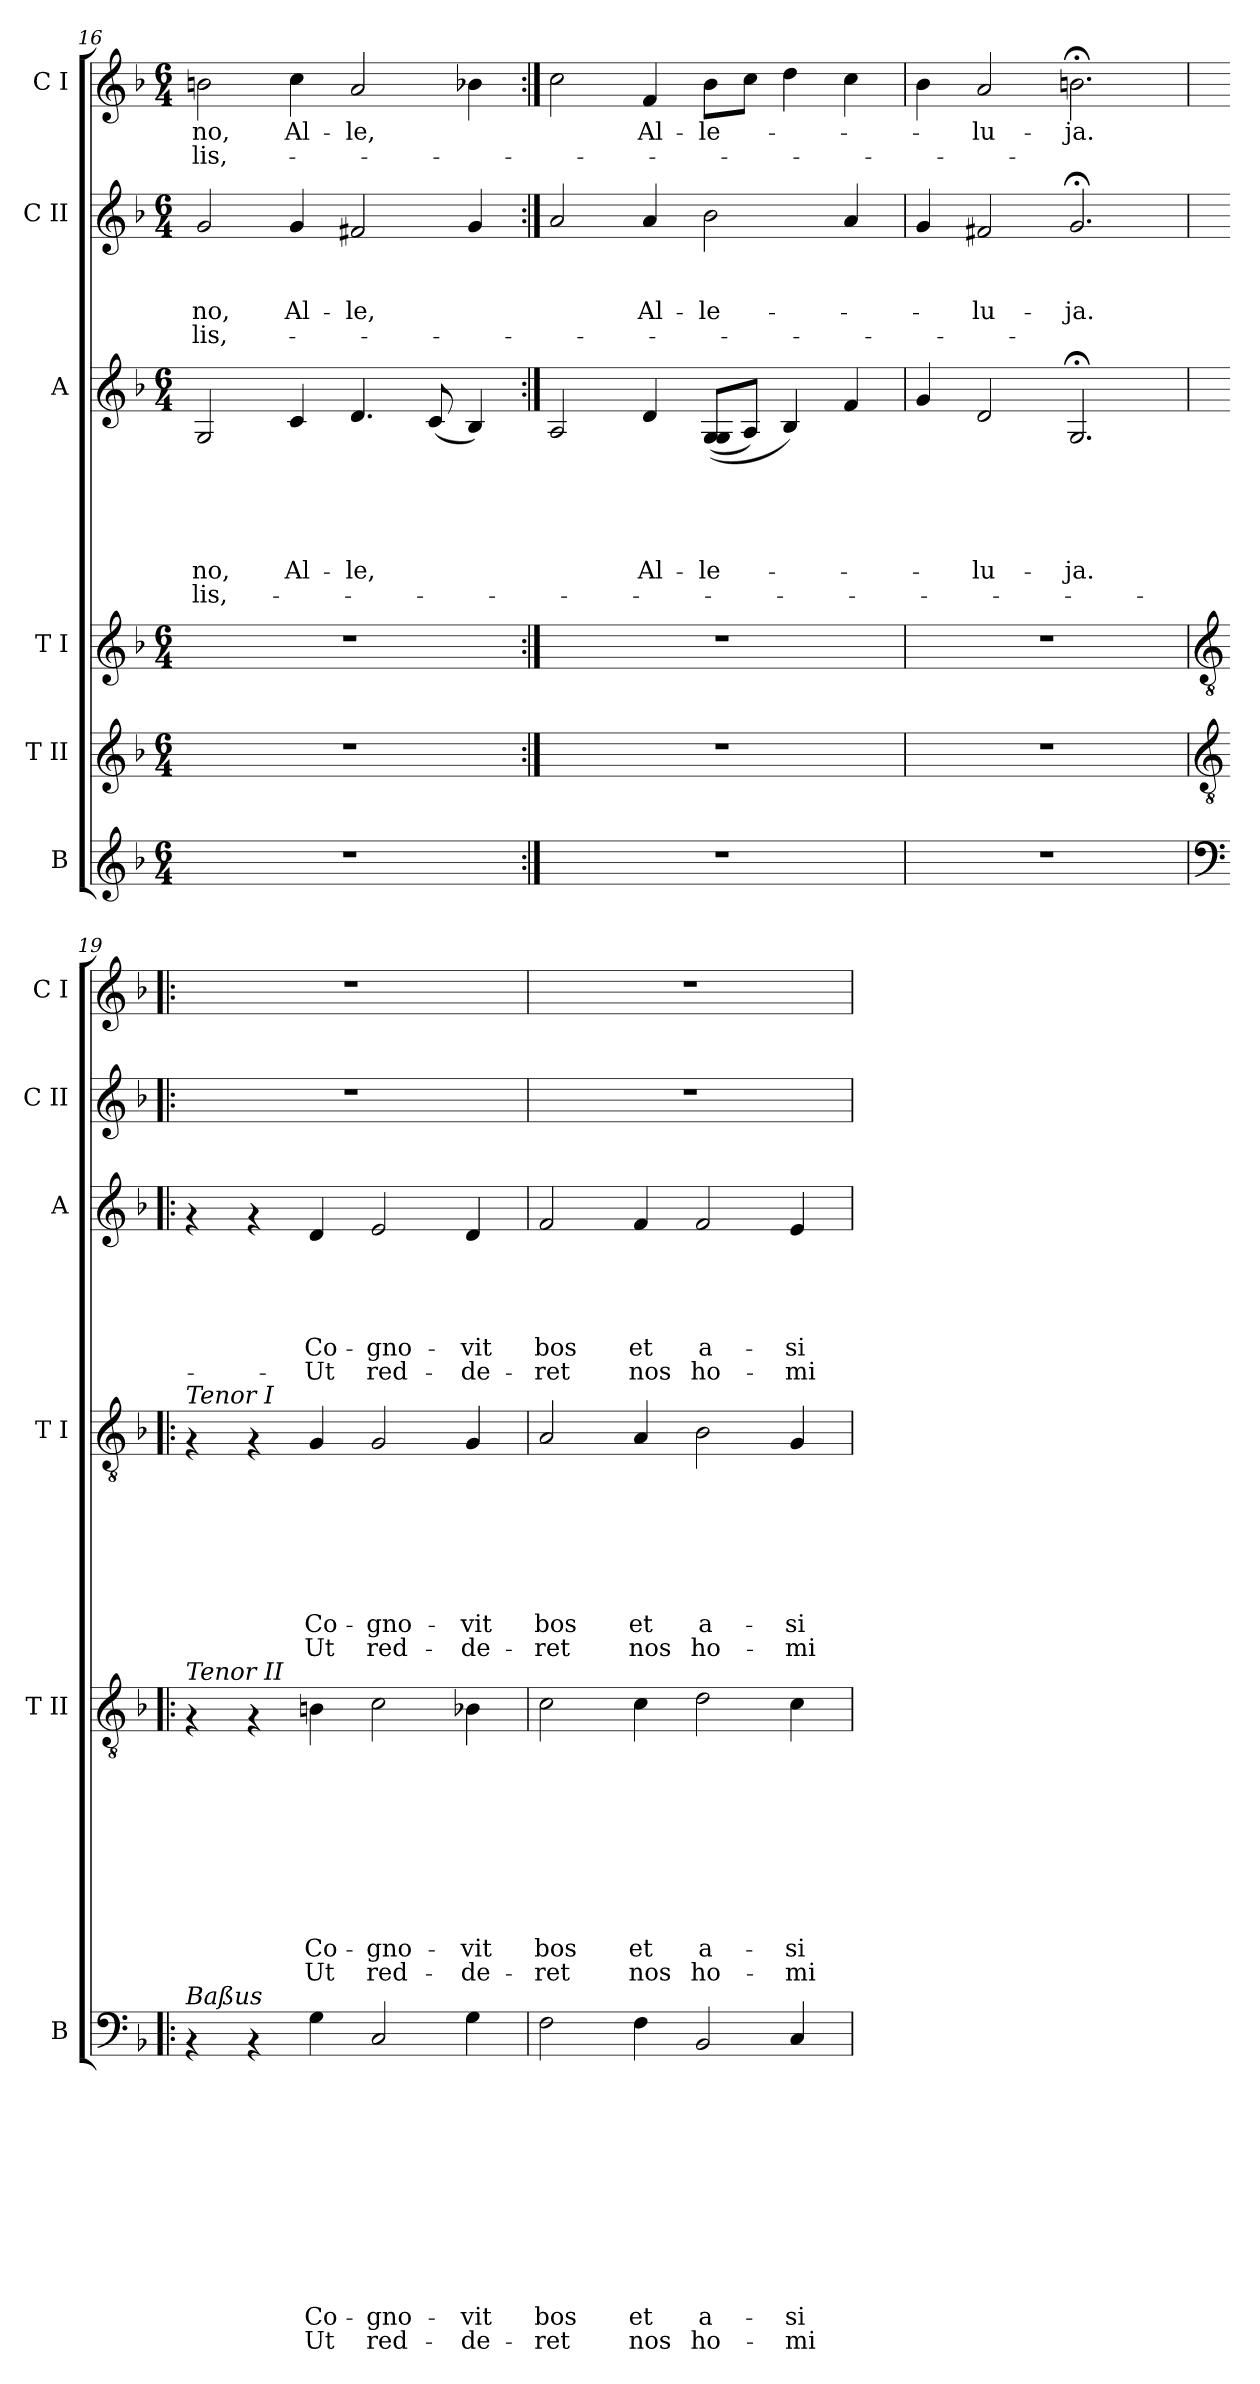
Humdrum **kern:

**kern	**text	**text	**text	**text	**text	**text	**text	**text	**text	**text	**text	**text	**kern	**text	**text	**text	**text	**text	**text	**text	**text	**text	**text	**kern	**text	**text	**text	**text	**text	**text	**text	**text	**kern	**text	**text	**text	**text	**text	**text	**kern	**text	**text	**text	**text	**kern	**text	**text
*part6	*part6	*part6	*part6	*part6	*part6	*part6	*part6	*part6	*part6	*part6	*part6	*part6	*part5	*part5	*part5	*part5	*part5	*part5	*part5	*part5	*part5	*part5	*part5	*part4	*part4	*part4	*part4	*part4	*part4	*part4	*part4	*part4	*part3	*part3	*part3	*part3	*part3	*part3	*part3	*part2	*part2	*part2	*part2	*part2	*part1	*part1	*part1
*staff6	*staff6	*staff6	*staff6	*staff6	*staff6	*staff6	*staff6	*staff6	*staff6	*staff6	*staff6	*staff6	*staff5	*staff5	*staff5	*staff5	*staff5	*staff5	*staff5	*staff5	*staff5	*staff5	*staff5	*staff4	*staff4	*staff4	*staff4	*staff4	*staff4	*staff4	*staff4	*staff4	*staff3	*staff3	*staff3	*staff3	*staff3	*staff3	*staff3	*staff2	*staff2	*staff2	*staff2	*staff2	*staff1	*staff1	*staff1
*I"B	*	*	*	*	*	*	*	*	*	*	*	*	*I"T II	*	*	*	*	*	*	*	*	*	*	*I"T I	*	*	*	*	*	*	*	*	*I"A	*	*	*	*	*	*	*I"C II	*	*	*	*	*I"C I	*	*
*I'B	*	*	*	*	*	*	*	*	*	*	*	*	*I'T II	*	*	*	*	*	*	*	*	*	*	*I'T I	*	*	*	*	*	*	*	*	*I'A	*	*	*	*	*	*	*I'C II	*	*	*	*	*I'C I	*	*
*clefG2	*	*	*	*	*	*	*	*	*	*	*	*	*clefG2	*	*	*	*	*	*	*	*	*	*	*clefG2	*	*	*	*	*	*	*	*	*clefG2	*	*	*	*	*	*	*clefG2	*	*	*	*	*clefG2	*	*
*k[b-]	*	*	*	*	*	*	*	*	*	*	*	*	*k[b-]	*	*	*	*	*	*	*	*	*	*	*k[b-]	*	*	*	*	*	*	*	*	*k[b-]	*	*	*	*	*	*	*k[b-]	*	*	*	*	*k[b-]	*	*
*F:	*	*	*	*	*	*	*	*	*	*	*	*	*F:	*	*	*	*	*	*	*	*	*	*	*F:	*	*	*	*	*	*	*	*	*F:	*	*	*	*	*	*	*F:	*	*	*	*	*F:	*	*
*M6/4	*	*	*	*	*	*	*	*	*	*	*	*	*M6/4	*	*	*	*	*	*	*	*	*	*	*M6/4	*	*	*	*	*	*	*	*	*M6/4	*	*	*	*	*	*	*M6/4	*	*	*	*	*M6/4	*	*
=16	=16	=16	=16	=16	=16	=16	=16	=16	=16	=16	=16	=16	=16	=16	=16	=16	=16	=16	=16	=16	=16	=16	=16	=16	=16	=16	=16	=16	=16	=16	=16	=16	=16	=16	=16	=16	=16	=16	=16	=16	=16	=16	=16	=16	=16	=16	=16
!	!	!	!	!	!	!	!	!	!	!	!	!	!	!	!	!	!	!	!	!	!	!	!	!	!	!	!	!	!	!	!	!	!	!	!	!	!	!LO:LY:b	!LO:LY:b	!	!	!	!LO:LY:b	!LO:LY:b	!	!LO:LY:b:rj	!LO:LY:b:rj
1.r	.	.	.	.	.	.	.	.	.	.	.	.	1.r	.	.	.	.	.	.	.	.	.	.	1.r	.	.	.	.	.	.	.	.	2G/	.	.	.	.	-no,	-lis,-	2g/	.	.	-no,	-lis,-	2bn\	-no,	-lis,-
!	!	!	!	!	!	!	!	!	!	!	!	!	!	!	!	!	!	!	!	!	!	!	!	!	!	!	!	!	!	!	!	!	!	!	!	!	!	!LO:LY:b	!	!	!	!	!LO:LY:b	!	!	!LO:LY:b:rj	!
.	.	.	.	.	.	.	.	.	.	.	.	.	.	.	.	.	.	.	.	.	.	.	.	.	.	.	.	.	.	.	.	.	4c/	.	.	.	.	Al-	.	4g/	.	.	Al-	.	4cc\	Al-	.
!	!	!	!	!	!	!	!	!	!	!	!	!	!	!	!	!	!	!	!	!	!	!	!	!	!	!	!	!	!	!	!	!	!	!	!	!	!	!LO:LY:b	!	!	!	!	!LO:LY:b	!	!	!LO:LY:b:rj	!
.	.	.	.	.	.	.	.	.	.	.	.	.	.	.	.	.	.	.	.	.	.	.	.	.	.	.	.	.	.	.	.	.	4.d/	.	.	.	.	-le,	.	2f#X/	.	.	-le,	.	2a/	-le,	.
.	.	.	.	.	.	.	.	.	.	.	.	.	.	.	.	.	.	.	.	.	.	.	.	.	.	.	.	.	.	.	.	.	(<8c/	.	.	.	.	.	.	.	.	.	.	.	.	.	.
.	.	.	.	.	.	.	.	.	.	.	.	.	.	.	.	.	.	.	.	.	.	.	.	.	.	.	.	.	.	.	.	.	4B-/)	.	.	.	.	.	.	4g/	.	.	.	.	4b-i\	.	.
=17:|!	=17:|!	=17:|!	=17:|!	=17:|!	=17:|!	=17:|!	=17:|!	=17:|!	=17:|!	=17:|!	=17:|!	=17:|!	=17:|!	=17:|!	=17:|!	=17:|!	=17:|!	=17:|!	=17:|!	=17:|!	=17:|!	=17:|!	=17:|!	=17:|!	=17:|!	=17:|!	=17:|!	=17:|!	=17:|!	=17:|!	=17:|!	=17:|!	=17:|!	=17:|!	=17:|!	=17:|!	=17:|!	=17:|!	=17:|!	=17:|!	=17:|!	=17:|!	=17:|!	=17:|!	=17:|!	=17:|!	=17:|!
1.r	.	.	.	.	.	.	.	.	.	.	.	.	1.r	.	.	.	.	.	.	.	.	.	.	1.r	.	.	.	.	.	.	.	.	2A/	.	.	.	.	.	.	2a/	.	.	.	.	2cc\	.	.
!	!	!	!	!	!	!	!	!	!	!	!	!	!	!	!	!	!	!	!	!	!	!	!	!	!	!	!	!	!	!	!	!	!	!	!	!	!	!LO:LY:b	!	!	!	!	!LO:LY:b	!	!	!LO:LY:b:rj	!
.	.	.	.	.	.	.	.	.	.	.	.	.	.	.	.	.	.	.	.	.	.	.	.	.	.	.	.	.	.	.	.	.	4d/	.	.	.	.	Al-	.	4a/	.	.	Al-	.	4f/	Al-	.
!	!	!	!	!	!	!	!	!	!	!	!	!	!	!	!	!	!	!	!	!	!	!	!	!	!	!	!	!	!	!	!	!	!	!	!	!	!	!LO:LY:b	!	!	!	!	!LO:LY:b	!	!	!LO:LY:b:rj	!
.	.	.	.	.	.	.	.	.	.	.	.	.	.	.	.	.	.	.	.	.	.	.	.	.	.	.	.	.	.	.	.	.	(>(>8G/ 8G/L	.	.	.	.	-le-	.	2b-\	.	.	-le-	.	8b-\L	-le-	.
.	.	.	.	.	.	.	.	.	.	.	.	.	.	.	.	.	.	.	.	.	.	.	.	.	.	.	.	.	.	.	.	.	8A/J)	.	.	.	.	.	.	.	.	.	.	.	8cc\J	.	.
.	.	.	.	.	.	.	.	.	.	.	.	.	.	.	.	.	.	.	.	.	.	.	.	.	.	.	.	.	.	.	.	.	4B-/)	.	.	.	.	.	.	.	.	.	.	.	4dd\	.	.
.	.	.	.	.	.	.	.	.	.	.	.	.	.	.	.	.	.	.	.	.	.	.	.	.	.	.	.	.	.	.	.	.	4f/	.	.	.	.	.	.	4a/	.	.	.	.	4cc\	.	.
=18	=18	=18	=18	=18	=18	=18	=18	=18	=18	=18	=18	=18	=18	=18	=18	=18	=18	=18	=18	=18	=18	=18	=18	=18	=18	=18	=18	=18	=18	=18	=18	=18	=18	=18	=18	=18	=18	=18	=18	=18	=18	=18	=18	=18	=18	=18	=18
1.r	.	.	.	.	.	.	.	.	.	.	.	.	1.r	.	.	.	.	.	.	.	.	.	.	1.r	.	.	.	.	.	.	.	.	4g/	.	.	.	.	.	.	4g/	.	.	.	.	4b-\	.	.
!	!	!	!	!	!	!	!	!	!	!	!	!	!	!	!	!	!	!	!	!	!	!	!	!	!	!	!	!	!	!	!	!	!	!	!	!	!	!LO:LY:b	!	!	!	!	!LO:LY:b	!	!	!LO:LY:b:rj	!
.	.	.	.	.	.	.	.	.	.	.	.	.	.	.	.	.	.	.	.	.	.	.	.	.	.	.	.	.	.	.	.	.	2d/	.	.	.	.	-lu-	.	2f#X/	.	.	-lu-	.	2a/	-lu-	.
!	!	!	!	!	!	!	!	!	!	!	!	!	!	!	!	!	!	!	!	!	!	!	!	!	!	!	!	!	!	!	!	!	!	!	!	!	!	!LO:LY:b	!	!	!	!	!LO:LY:b	!	!	!LO:LY:b:rj	!
.	.	.	.	.	.	.	.	.	.	.	.	.	.	.	.	.	.	.	.	.	.	.	.	.	.	.	.	.	.	.	.	.	2.G;</	.	.	.	.	-ja.	.	2.g;</	.	.	-ja.	.	2.bn;<\	-ja.	.
!!LO:PB:g=z
=19!|:	=19!|:	=19!|:	=19!|:	=19!|:	=19!|:	=19!|:	=19!|:	=19!|:	=19!|:	=19!|:	=19!|:	=19!|:	=19!|:	=19!|:	=19!|:	=19!|:	=19!|:	=19!|:	=19!|:	=19!|:	=19!|:	=19!|:	=19!|:	=19!|:	=19!|:	=19!|:	=19!|:	=19!|:	=19!|:	=19!|:	=19!|:	=19!|:	=19!|:	=19!|:	=19!|:	=19!|:	=19!|:	=19!|:	=19!|:	=19!|:	=19!|:	=19!|:	=19!|:	=19!|:	=19!|:	=19!|:	=19!|:
*clefF4	*	*	*	*	*	*	*	*	*	*	*	*	*clefGv2	*	*	*	*	*	*	*	*	*	*	*clefGv2	*	*	*	*	*	*	*	*	*	*	*	*	*	*	*	*	*	*	*	*	*	*	*
!	!	!	!	!	!	!	!	!	!	!	!	!	!	!	!	!	!	!	!	!	!	!	!	!LO:TX:a:i:t=Tenor I	!	!	!	!	!	!	!	!	!	!	!	!	!	!	!	!	!	!	!	!	!	!	!
!	!	!	!	!	!	!	!	!	!	!	!	!	!LO:TX:a:i:t=Tenor II	!	!	!	!	!	!	!	!	!	!	!	!	!	!	!	!	!	!	!	!	!	!	!	!	!	!	!	!	!	!	!	!	!	!
!LO:TX:a:i:t=Baßus	!	!	!	!	!	!	!	!	!	!	!	!	!	!	!	!	!	!	!	!	!	!	!	!	!	!	!	!	!	!	!	!	!	!	!	!	!	!	!	!	!	!	!	!	!	!	!
4rAA	.	.	.	.	.	.	.	.	.	.	.	.	4rF	.	.	.	.	.	.	.	.	.	.	4rF	.	.	.	.	.	.	.	.	4rf	.	.	.	.	.	.	1.r	.	.	.	.	1.r	.	.
4rAA	.	.	.	.	.	.	.	.	.	.	.	.	4rF	.	.	.	.	.	.	.	.	.	.	4rF	.	.	.	.	.	.	.	.	4rf	.	.	.	.	.	.	.	.	.	.	.	.	.	.
!	!	!	!	!	!	!	!	!	!	!	!LO:LY:b	!LO:LY:b	!	!	!	!	!	!	!	!	!	!LO:LY:b	!LO:LY:b	!	!	!	!	!	!	!	!LO:LY:b	!LO:LY:b	!	!	!	!	!	!LO:LY:b	!LO:LY:b	!	!	!	!	!	!	!	!
4G\	.	.	.	.	.	.	.	.	.	.	Co-	Ut	4Bn\	.	.	.	.	.	.	.	.	Co-	Ut	4G/	.	.	.	.	.	.	Co-	Ut	4d/	.	.	.	.	Co-	-Ut	.	.	.	.	.	.	.	.
!	!	!	!	!	!	!	!	!	!	!	!LO:LY:b	!LO:LY:b	!	!	!	!	!	!	!	!	!	!LO:LY:b	!LO:LY:b	!	!	!	!	!	!	!	!LO:LY:b	!LO:LY:b	!	!	!	!	!	!LO:LY:b	!LO:LY:b	!	!	!	!	!	!	!	!
2C/	.	.	.	.	.	.	.	.	.	.	-gno-	red-	2c\	.	.	.	.	.	.	.	.	-gno-	red-	2G/	.	.	.	.	.	.	-gno-	red-	2e/	.	.	.	.	-gno-	red-	.	.	.	.	.	.	.	.
!	!	!	!	!	!	!	!	!	!	!	!LO:LY:b	!LO:LY:b	!	!	!	!	!	!	!	!	!	!LO:LY:b	!LO:LY:b	!	!	!	!	!	!	!	!LO:LY:b	!LO:LY:b	!	!	!	!	!	!LO:LY:b	!LO:LY:b	!	!	!	!	!	!	!	!
4G\	.	.	.	.	.	.	.	.	.	.	-vit	-de-	4B-i\	.	.	.	.	.	.	.	.	-vit	-de-	4G/	.	.	.	.	.	.	-vit	-de-	4d/	.	.	.	.	-vit	-de-	.	.	.	.	.	.	.	.
=20	=20	=20	=20	=20	=20	=20	=20	=20	=20	=20	=20	=20	=20	=20	=20	=20	=20	=20	=20	=20	=20	=20	=20	=20	=20	=20	=20	=20	=20	=20	=20	=20	=20	=20	=20	=20	=20	=20	=20	=20	=20	=20	=20	=20	=20	=20	=20
!	!	!	!	!	!	!	!	!	!	!	!LO:LY:b	!LO:LY:b	!	!	!	!	!	!	!	!	!	!LO:LY:b	!LO:LY:b	!	!	!	!	!	!	!	!LO:LY:b	!LO:LY:b	!	!	!	!	!	!LO:LY:b	!LO:LY:b	!	!	!	!	!	!	!	!
2F\	.	.	.	.	.	.	.	.	.	.	bos	-ret	2c\	.	.	.	.	.	.	.	.	bos	-ret	2A/	.	.	.	.	.	.	bos	-ret	2f/	.	.	.	.	bos	-ret	1.r	.	.	.	.	1.r	.	.
!	!	!	!	!	!	!	!	!	!	!	!LO:LY:b	!LO:LY:b	!	!	!	!	!	!	!	!	!	!LO:LY:b	!LO:LY:b	!	!	!	!	!	!	!	!LO:LY:b	!LO:LY:b	!	!	!	!	!	!LO:LY:b	!LO:LY:b	!	!	!	!	!	!	!	!
4F\	.	.	.	.	.	.	.	.	.	.	et	nos	4c\	.	.	.	.	.	.	.	.	et	nos	4A/	.	.	.	.	.	.	et	nos	4f/	.	.	.	.	et	nos	.	.	.	.	.	.	.	.
!	!	!	!	!	!	!	!	!	!	!	!LO:LY:b	!LO:LY:b	!	!	!	!	!	!	!	!	!	!LO:LY:b	!LO:LY:b	!	!	!	!	!	!	!	!LO:LY:b	!LO:LY:b	!	!	!	!	!	!LO:LY:b	!LO:LY:b	!	!	!	!	!	!	!	!
2BB-/	.	.	.	.	.	.	.	.	.	.	a-	ho-	2d\	.	.	.	.	.	.	.	.	a-	ho-	2B-\	.	.	.	.	.	.	a-	ho-	2f/	.	.	.	.	a-	ho-	.	.	.	.	.	.	.	.
!	!	!	!	!	!	!	!	!	!	!	!LO:LY:b	!LO:LY:b	!	!	!	!	!	!	!	!	!	!LO:LY:b	!LO:LY:b	!	!	!	!	!	!	!	!LO:LY:b	!LO:LY:b	!	!	!	!	!	!LO:LY:b	!LO:LY:b	!	!	!	!	!	!	!	!
4C/	.	.	.	.	.	.	.	.	.	.	-si-	-mi-	4c\	.	.	.	.	.	.	.	.	-si-	-mi-	4G/	.	.	.	.	.	.	-si-	-mi-	4e/	.	.	.	.	-si-	-mi-	.	.	.	.	.	.	.	.
=	=	=	=	=	=	=	=	=	=	=	=	=	=	=	=	=	=	=	=	=	=	=	=	=	=	=	=	=	=	=	=	=	=	=	=	=	=	=	=	=	=	=	=	=	=	=	=
*-	*-	*-	*-	*-	*-	*-	*-	*-	*-	*-	*-	*-	*-	*-	*-	*-	*-	*-	*-	*-	*-	*-	*-	*-	*-	*-	*-	*-	*-	*-	*-	*-	*-	*-	*-	*-	*-	*-	*-	*-	*-	*-	*-	*-	*-	*-	*-
